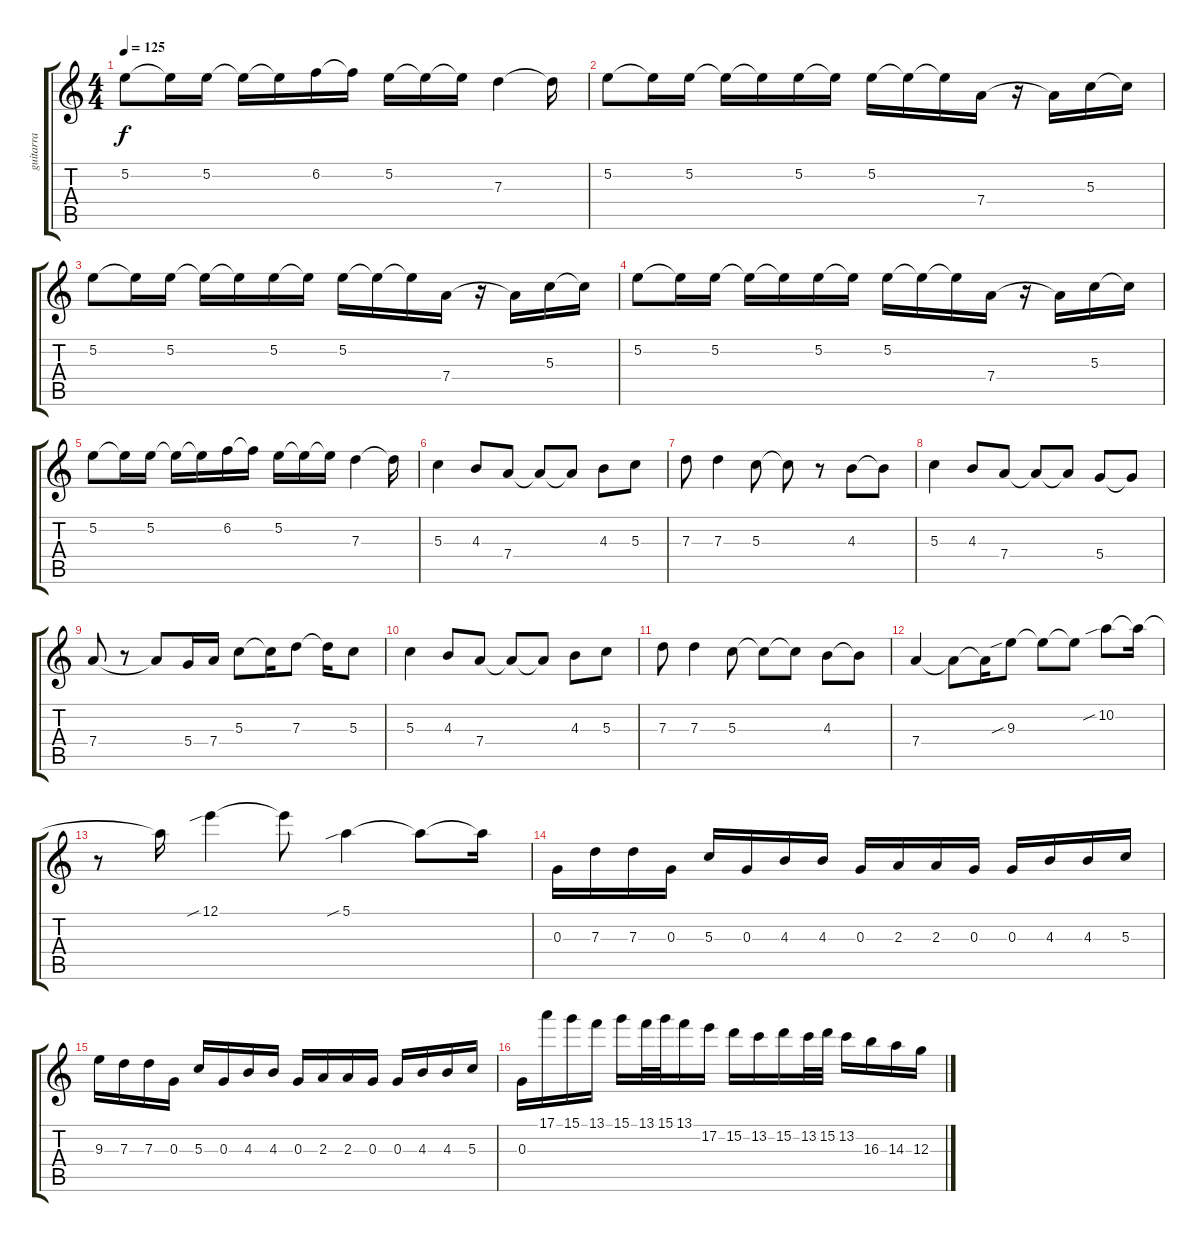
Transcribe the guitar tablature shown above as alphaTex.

\track ("guitarra" "guitarra") {instrument distortionguitar}
\staff {score tabs}
\tuning (E4 B3 G3 D3 A2 E2) {hide}
\ts (4 4)
\tempo 125
\clef g2
\ks c
5.2.8{dy f} 5.2{t}.16 5.2.16 5.2{t}.16 5.2{t}.16 6.2.16 6.2{t}.16 5.2.16 5.2{t}.16 5.2{t}.16 7.3.4 7.3{t}.16 |
5.2.8 5.2{t}.16 5.2.16 5.2{t}.16 5.2{t}.16 5.2.16 5.2{t}.16 5.2.16 5.2{t}.16 5.2{t}.16 7.4.16 r.16 7.4{t}.16 5.3.16 5.3{t}.16 |
5.2.8 5.2{t}.16 5.2.16 5.2{t}.16 5.2{t}.16 5.2.16 5.2{t}.16 5.2.16 5.2{t}.16 5.2{t}.16 7.4.16 r.16 7.4{t}.16 5.3.16 5.3{t}.16 |
5.2.8 5.2{t}.16 5.2.16 5.2{t}.16 5.2{t}.16 5.2.16 5.2{t}.16 5.2.16 5.2{t}.16 5.2{t}.16 7.4.16 r.16 7.4{t}.16 5.3.16 5.3{t}.16 |
5.2.8 5.2{t}.16 5.2.16 5.2{t}.16 5.2{t}.16 6.2.16 6.2{t}.16 5.2.16 5.2{t}.16 5.2{t}.16 7.3.4 7.3{t}.16 |
5.3.4 4.3.8 7.4.8 7.4{t}.8 7.4{t}.8 4.3.8 5.3.8 |
7.3.8 7.3.4 5.3.8 5.3{t}.8 r.8 4.3.8 4.3{t}.8 |
5.3.4 4.3.8 7.4.8 7.4{t}.8 7.4{t}.8 5.4.8 5.4{t}.8 |
7.4.8 r.8 7.4{t}.8 5.4.16 7.4.16 5.3.8 5.3{t}.16 7.3.8 7.3{t}.16 5.3.8 |
5.3.4 4.3.8 7.4.8 7.4{t}.8 7.4{t}.8 4.3.8 5.3.8 |
7.3.8 7.3.4 5.3.8 5.3{t}.8 5.3{t}.8 4.3.8 4.3{t}.8 |
7.4.4 7.4{t}.8 7.4{t}.16 9.3{sib}.8 9.3{t}.8 9.3{t}.8 10.2{sib}.8 10.2{t}.16 |
r.8 10.2{t}.16 12.1{sib}.4 12.1{t}.8 5.1{sib}.4 5.1{t}.8 5.1{t}.16 |
0.3.16 7.3.16 7.3.16 0.3.16 5.3.16 0.3.16 4.3.16 4.3.16 0.3.16 2.3.16 2.3.16 0.3.16 0.3.16 4.3.16 4.3.16 5.3.16 |
9.3.16 7.3.16 7.3.16 0.3.16 5.3.16 0.3.16 4.3.16 4.3.16 0.3.16 2.3.16 2.3.16 0.3.16 0.3.16 4.3.16 4.3.16 5.3.16 |
0.3.16 17.1.16 15.1.16 13.1.16 15.1.16 13.1.32 15.1.32 13.1.16 17.2.16 15.2.16 13.2.16 15.2.16 13.2.32 15.2.32 13.2.16 16.3.16 14.3.16 12.3.16
